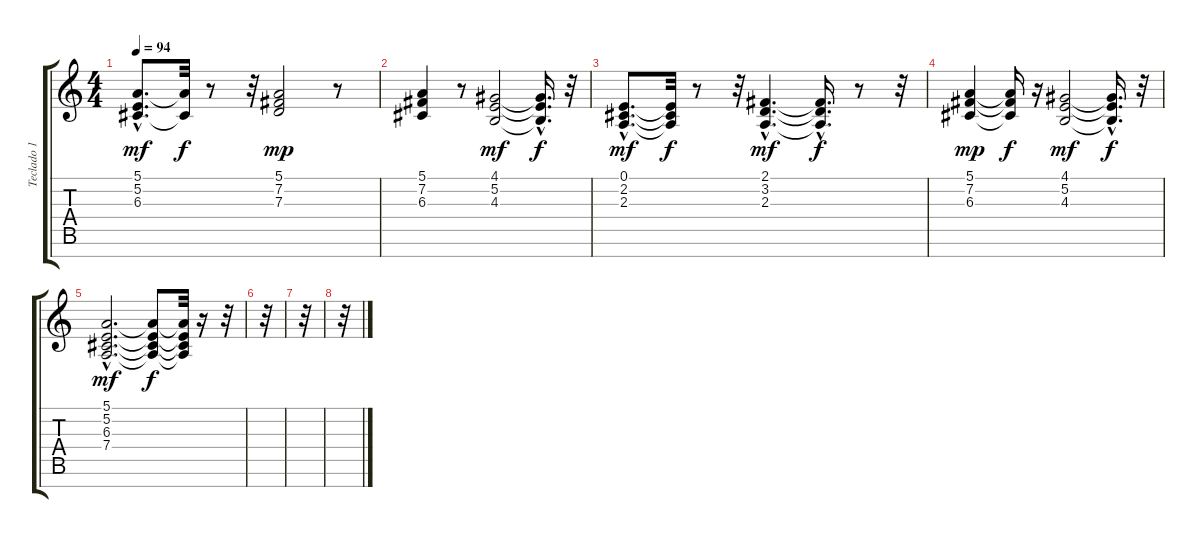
\track ("Teclado 1 " "Teclado 1 ") {instrument fx4atmosphere}
\staff {score tabs}
\tuning (E4 B3 G3 D3 A2 E2 B1) {hide}
\ts (4 4)
\tempo 94
\clef g2
\ks c
(5.1{hac} 5.2{hac} 6.3{hac}).8{d dy mf} (5.1{t} 6.3{t}).32{dy f} r.8 r.32 (5.1 7.2 7.3).2{dy mp} r.8 |
(5.1 7.2 6.3).4 r.8 (4.1 5.2 4.3).2{dy mf} (4.1{t} 5.2{t} 4.3{hac t}).16{d dy f} r.32 |
(0.1{hac} 2.2{hac} 2.3{hac}).8{d dy mf} (0.1{t} 2.2{t} 2.3{t}).32{dy f} r.8 r.32 (2.1{hac} 3.2{hac} 2.3{hac}).4{d dy mf} (2.1{hac t} 3.2{hac t} 2.3{hac t}).16{d dy f} r.8 r.32 |
(5.1 7.2 6.3).4{dy mp} (5.1{t} 7.2{t} 6.3{t}).16{dy f} r.16 (4.1 5.2 4.3).2{dy mf} (4.1{hac t} 5.2{hac t} 4.3{t}).16{d dy f} r.32 |
(5.1{hac} 5.2{hac} 6.3{hac} 7.4{hac}).2{d dy mf} (5.1{t} 5.2{t} 6.3{t} 7.4{t}).8{dy f} (5.1{t} 5.2{t} 6.3{t} 7.4{t}).32 r.16 r.32 |
r.32 |
r.32 |
r.32
